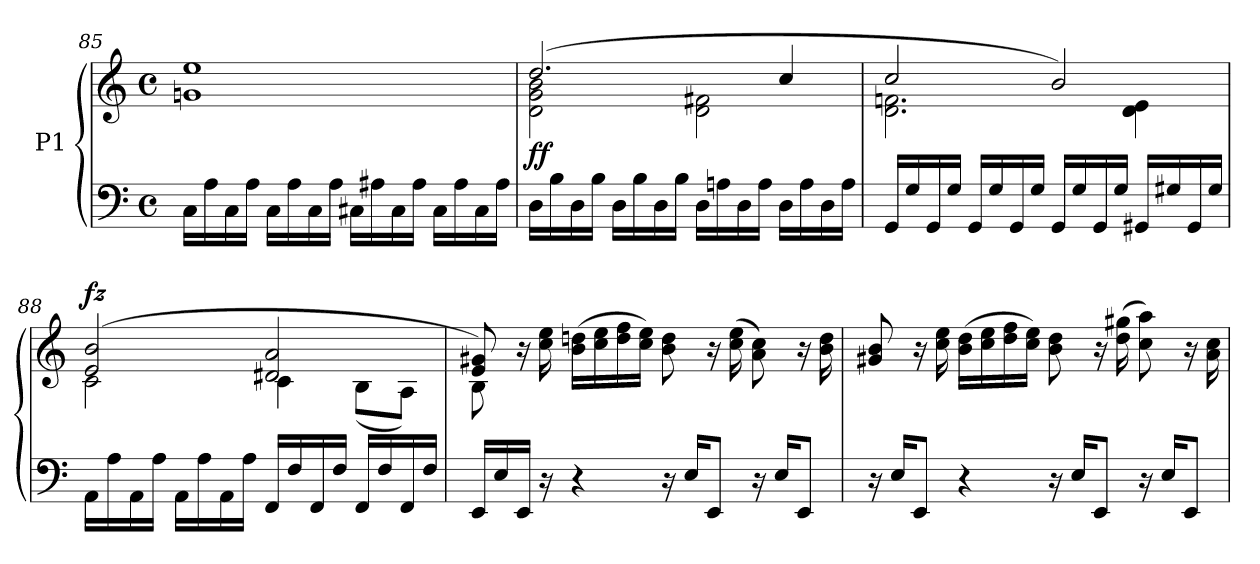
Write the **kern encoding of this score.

**kern	**kern	**dynam
*part1	*part1	*part1
*staff2	*staff1	*staff1/2
*I"P1	*	*
*clefF4	*clefG2	*
*k[]	*k[]	*
*M4/4	*M4/4	*
*met(c)	*met(c)	*
=85	=85	=85
16C\LL	1gn 1ee	.
16A\	.	.
16C\	.	.
16A\JJ	.	.
16C\LL	.	.
16A\	.	.
16C\	.	.
16A\JJ	.	.
16C#X\LL	.	.
16A#X\	.	.
16C#\	.	.
16A#\JJ	.	.
16C#\LL	.	.
16A#\	.	.
16C#\	.	.
16A#\JJ	.	.
!!LO:LB:g=z
=86	=86	=86
*	*^	*
!	!	!	!LO:DY:b
16D\LL	(2.dd/	2d\ 2g\ 2b\	ff
16B\	.	.	.
16D\	.	.	.
16B\JJ	.	.	.
16D\LL	.	.	.
16B\	.	.	.
16D\	.	.	.
16B\JJ	.	.	.
16D\LL	.	2d\ 2f#X\	.
16An\	.	.	.
16D\	.	.	.
16A\JJ	.	.	.
16D\LL	4cc/	.	.
16A\	.	.	.
16D\	.	.	.
16A\JJ	.	.	.
!!LO:LB:g=z	!!
=87	=87	=87	=87
16GG/LL	2cc/	2.d\ 2.fn\	.
16G/	.	.	.
16GG/	.	.	.
16G/JJ	.	.	.
16GG/LL	.	.	.
16G/	.	.	.
16GG/	.	.	.
16G/JJ	.	.	.
16GG/LL	2b/)	.	.
16G/	.	.	.
16GG/	.	.	.
16G/JJ	.	.	.
16GG#X/LL	.	4d\ 4e\	.
16G#X/	.	.	.
16GG#/	.	.	.
16G#/JJ	.	.	.
=88	=88	=88	=88
!	!	!	!LO:DY:a
16AA\LL	(2e/ 2b/	2c\	fz
16A\	.	.	.
16AA\	.	.	.
16A\JJ	.	.	.
16AA\LL	.	.	.
16A\	.	.	.
16AA\	.	.	.
16A\JJ	.	.	.
16FF/LL	2d#X/ 2a/	4c\	.
16F/	.	.	.
16FF/	.	.	.
16F/JJ	.	.	.
16FF/LL	.	(8B\L	.
16F/	.	.	.
16FF/	.	8A\J)	.
16F/JJ	.	.	.
!!LO:LB:g=z	!!
=89	=89	=89	=89
16EE/LL	8e/ 8g#X/)	8B\	.
16E/	.	.	.
16EE/JJ	2..ryy	16r	.
16r	.	16cc\ 16ee\	.
4r	.	(16b\ 16ddn\LL	.
.	.	16cc\ 16ee\	.
.	.	16dd\ 16ff\	.
.	.	16cc\ 16ee\JJ)	.
16r	.	8b\ 8dd\	.
16E/KL	.	.	.
8EE/J	.	16r	.
.	.	(16cc\ 16ee\	.
16r	.	8a\ 8cc\)	.
16E/KL	.	.	.
8EE/J	.	16r	.
.	.	16b\ 16dd\	.
*	*v	*v	*
!!LO:LB:g=z
=90	=90	=90
16r	8g#X/ 8b/	.
16E/KL	.	.
8EE/J	16r	.
.	16cc\ 16ee\	.
4r	(16b\ 16dd\LL	.
.	16cc\ 16ee\	.
.	16dd\ 16ff\	.
.	16cc\ 16ee\JJ)	.
16r	8b\ 8dd\	.
16E/KL	.	.
8EE/J	16r	.
.	(16dd\ 16gg#X\	.
16r	8cc\ 8aa\)	.
16E/KL	.	.
8EE/J	16r	.
.	16a\ 16cc\	.
=	=	=
*-	*-	*-
